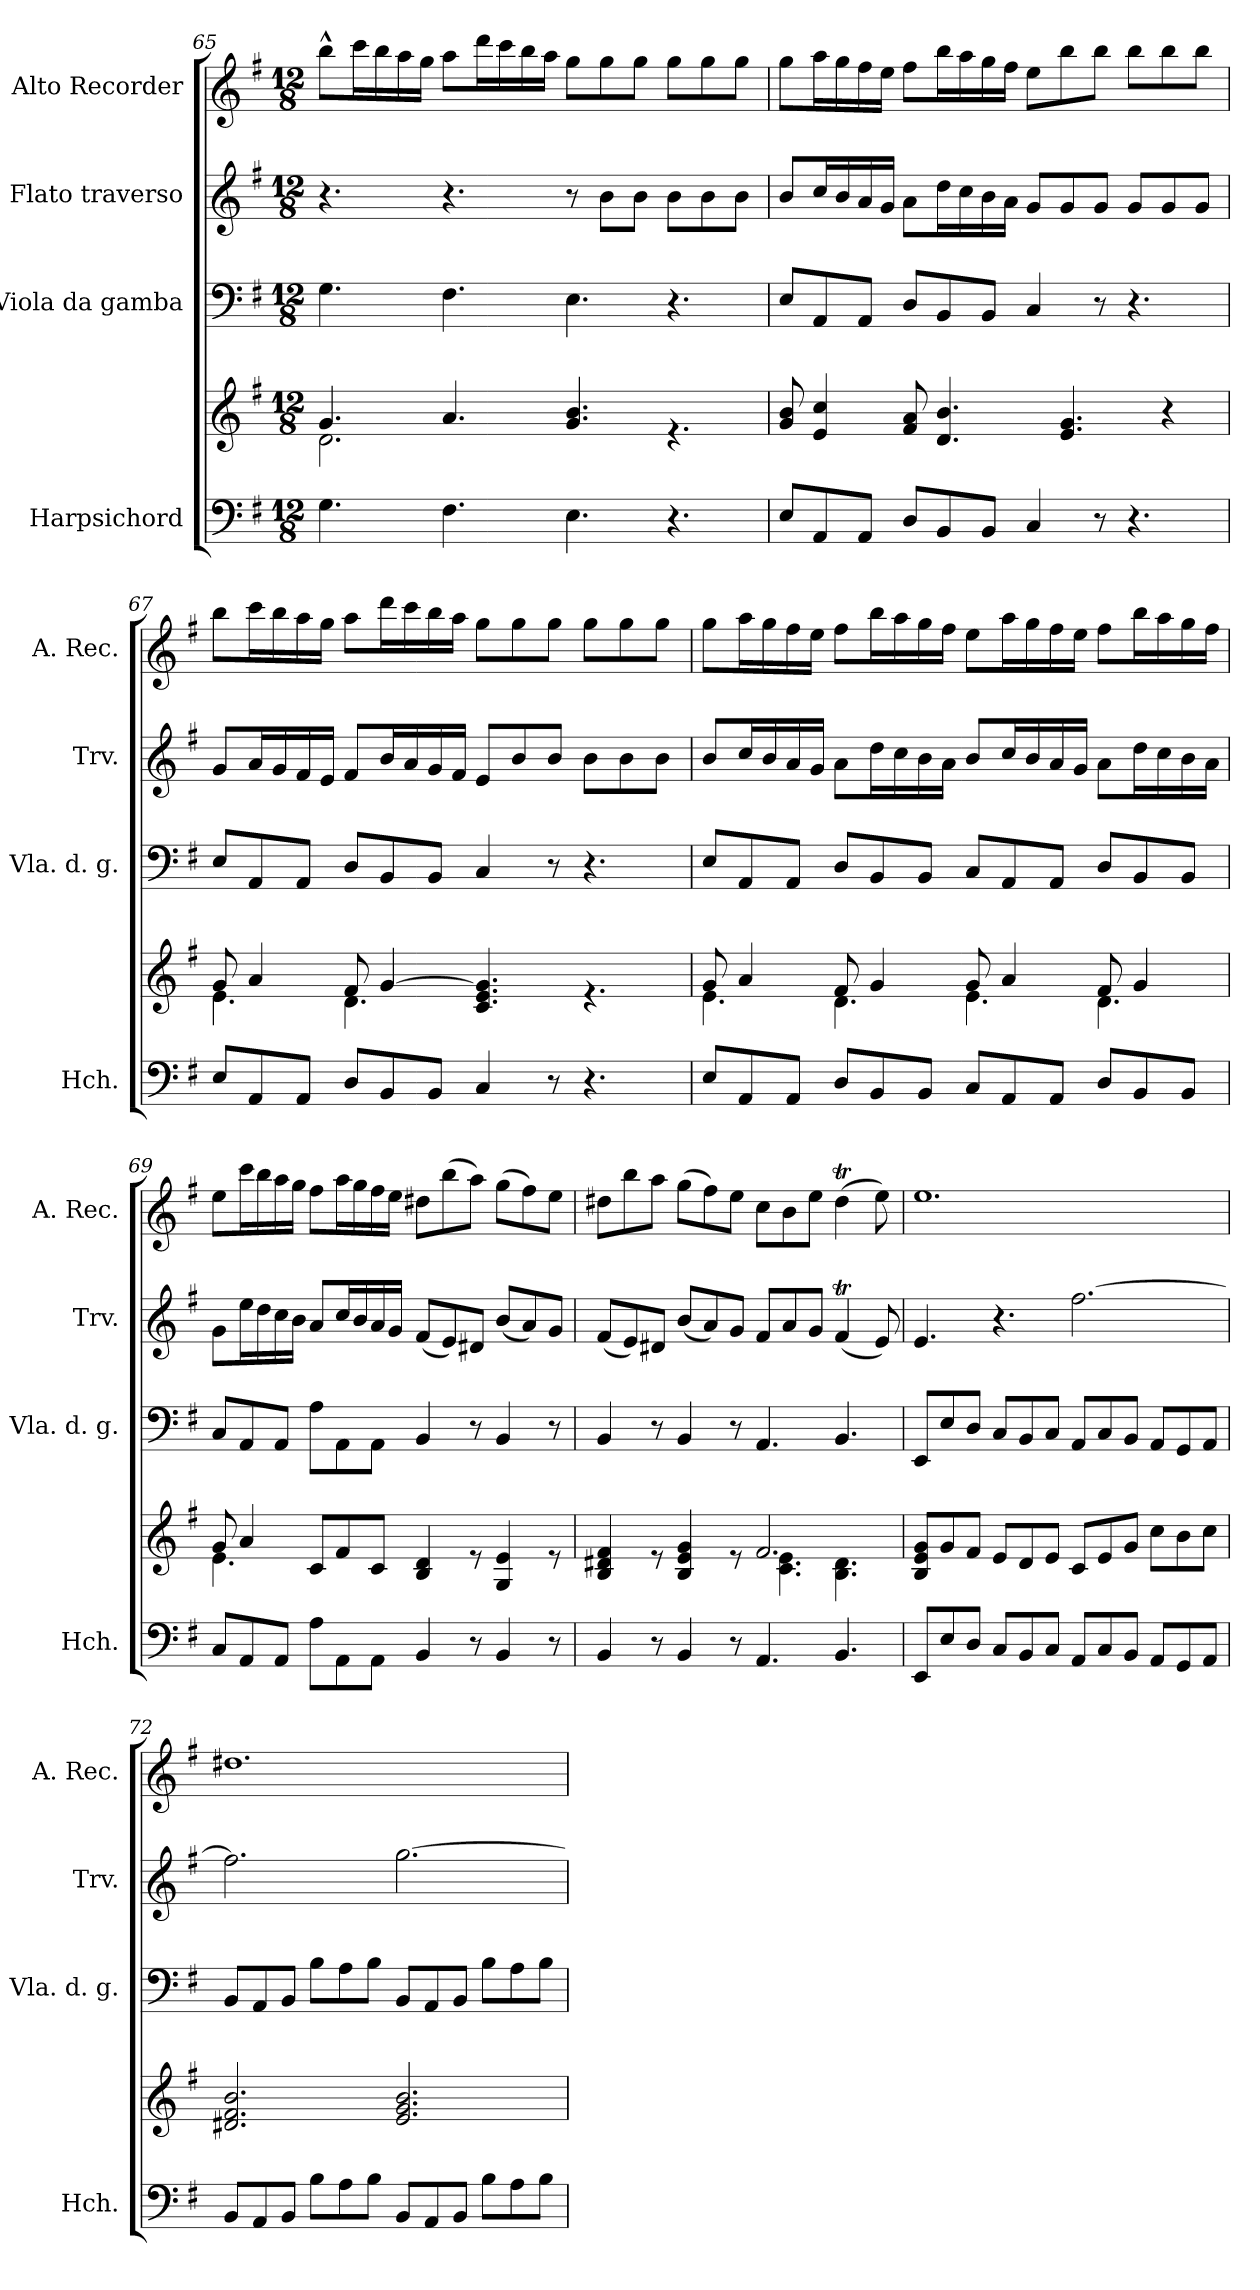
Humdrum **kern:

**kern	**kern	**kern	**kern	**kern
*part4	*part4	*part3	*part2	*part1
*staff5	*staff4	*staff3	*staff2	*staff1
*I"Harpsichord	*	*I"Viola da gamba	*I"Flato traverso	*I"Alto Recorder
*I'Hch.	*	*I'Vla. d. g.	*I'Trv.	*I'A. Rec.
*clefF4	*clefG2	*clefF4	*clefG2	*clefG2
*k[f#]	*k[f#]	*k[f#]	*k[f#]	*k[f#]
*M12/8	*M12/8	*M12/8	*M12/8	*M12/8
=65	=65	=65	=65	=65
*	*^	*	*	*
4.G\	4.g/	2.d\	4.G\	4.r	8bb^^\L
.	.	.	.	.	16ccc\L
.	.	.	.	.	16bb\
.	.	.	.	.	16aa\
.	.	.	.	.	16gg\JJ
4.F#\	4.a/	.	4.F#\	4.r	8aa\L
.	.	.	.	.	16ddd\L
.	.	.	.	.	16ccc\
.	.	.	.	.	16bb\
.	.	.	.	.	16aa\JJ
4.E\	4.g/ 4.b/	2.ryy	4.E\	8r	8gg\L
.	.	.	.	8b\L	8gg\
.	.	.	.	8b\J	8gg\J
4.r	4.re	.	4.r	8b\L	8gg\L
.	.	.	.	8b\	8gg\
.	.	.	.	8b\J	8gg\J
*	*v	*v	*	*	*
=66	=66	=66	=66	=66
8E/L	8g/ 8b/	8E/L	8b/L	8gg\L
8AA/	4e/ 4cc/	8AA/	16cc/L	16aa\L
.	.	.	16b/	16gg\
8AA/J	.	8AA/J	16a/	16ff#\
.	.	.	16g/JJ	16ee\JJ
8D/L	8f#/ 8a/	8D/L	8a\L	8ff#\L
8BB/	4.d/ 4.b/	8BB/	16dd\L	16bb\L
.	.	.	16cc\	16aa\
8BB/J	.	8BB/J	16b\	16gg\
.	.	.	16a\JJ	16ff#\JJ
4C/	.	4C/	8g/L	8ee\L
.	4.e/ 4.g/	.	8g/	8bb\
8r	.	8r	8g/J	8bb\J
4.r	.	4.r	8g/L	8bb\L
.	4r	.	8g/	8bb\
.	.	.	8g/J	8bb\J
!!LO:PB:g=z
=67	=67	=67	=67	=67
*	*^	*	*	*
8E/L	8g/	4.e\	8E/L	8g/L	8bb\L
8AA/	4a/	.	8AA/	16a/L	16ccc\L
.	.	.	.	16g/	16bb\
8AA/J	.	.	8AA/J	16f#/	16aa\
.	.	.	.	16e/JJ	16gg\JJ
8D/L	8f#/	4.d\	8D/L	8f#/L	8aa\L
8BB/	[4g/	.	8BB/	16b/L	16ddd\L
.	.	.	.	16a/	16ccc\
8BB/J	.	.	8BB/J	16g/	16bb\
.	.	.	.	16f#/JJ	16aa\JJ
4C/	4.c/ 4.e/ 4.g/]	2.ryy	4C/	8e/L	8gg\L
.	.	.	.	8b/	8gg\
8r	.	.	8r	8b/J	8gg\J
4.r	4.re	.	4.r	8b\L	8gg\L
.	.	.	.	8b\	8gg\
.	.	.	.	8b\J	8gg\J
=68	=68	=68	=68	=68	=68
8E/L	8g/	4.e\	8E/L	8b/L	8gg\L
8AA/	4a/	.	8AA/	16cc/L	16aa\L
.	.	.	.	16b/	16gg\
8AA/J	.	.	8AA/J	16a/	16ff#\
.	.	.	.	16g/JJ	16ee\JJ
8D/L	8f#/	4.d\	8D/L	8a\L	8ff#\L
8BB/	4g/	.	8BB/	16dd\L	16bb\L
.	.	.	.	16cc\	16aa\
8BB/J	.	.	8BB/J	16b\	16gg\
.	.	.	.	16a\JJ	16ff#\JJ
8C/L	8g/	4.e\	8C/L	8b/L	8ee\L
8AA/	4a/	.	8AA/	16cc/L	16aa\L
.	.	.	.	16b/	16gg\
8AA/J	.	.	8AA/J	16a/	16ff#\
.	.	.	.	16g/JJ	16ee\JJ
8D/L	8f#/	4.d\	8D/L	8a\L	8ff#\L
8BB/	4g/	.	8BB/	16dd\L	16bb\L
.	.	.	.	16cc\	16aa\
8BB/J	.	.	8BB/J	16b\	16gg\
.	.	.	.	16a\JJ	16ff#\JJ
=69	=69	=69	=69	=69	=69
8C/L	8g/	4.e\	8C/L	8g\L	8ee\L
8AA/	4a/	.	8AA/	16ee\L	16ccc\L
.	.	.	.	16dd\	16bb\
8AA/J	.	.	8AA/J	16cc\	16aa\
.	.	.	.	16b\JJ	16gg\JJ
8A\L	8c/L	1ryy	8A\L	8a/L	8ff#\L
8AA\	8f#/	.	8AA\	16cc/L	16aa\L
.	.	.	.	16b/	16gg\
8AA\J	8c/J	.	8AA\J	16a/	16ff#\
.	.	.	.	16g/JJ	16ee\JJ
4BB/	4B/ 4d/	.	4BB/	(8f#/L	8dd#X\L
.	.	.	.	8e/)	(8bb\
8r	8re	.	8r	8d#X/J	8aa\J)
4BB/	4G/ 4e/	.	4BB/	(8b/L	(8gg\L
.	.	.	.	8a/)	8ff#\)
8r	8re	8ryy	8r	8g/J	8ee\J
!!LO:LB:g=z
=70	=70	=70	=70	=70	=70
4BB/	4B/ 4d#X/ 4f#/	2.ryy	4BB/	(8f#/L	8dd#X\L
.	.	.	.	8e/)	8bb\
8r	8re	.	8r	8d#X/J	8aa\J
4BB/	4B/ 4e/ 4g/	.	4BB/	(8b/L	(8gg\L
.	.	.	.	8a/)	8ff#\)
8r	8re	.	8r	8g/J	8ee\J
4.AA/	2.f#/	4.c\ 4.e\	4.AA/	8f#/L	8cc\L
.	.	.	.	8a/	8b\
.	.	.	.	8g/J	8ee\J
4.BB/	.	4.B\ 4.d#\	4.BB/	(4f#t/	(4dd#t\
.	.	.	.	8e/)	8ee\)
*	*v	*v	*	*	*
=71	=71	=71	=71	=71
8EE/L	8B/ 8e/ 8g/L	8EE/L	4.e/	1.ee
8E/	8g/	8E/	.	.
8D/J	8f#/J	8D/J	.	.
8C/L	8e/L	8C/L	4.r	.
8BB/	8d/	8BB/	.	.
8C/J	8e/J	8C/J	.	.
8AA/L	8c/L	8AA/L	[2.ff#\	.
8C/	8e/	8C/	.	.
8BB/J	8g/J	8BB/J	.	.
8AA/L	8cc\L	8AA/L	.	.
8GG/	8b\	8GG/	.	.
8AA/J	8cc\J	8AA/J	.	.
=72	=72	=72	=72	=72
8BB/L	2.d#X/ 2.f#/ 2.b/	8BB/L	2.ff#\]	1.dd#X
8AA/	.	8AA/	.	.
8BB/J	.	8BB/J	.	.
8B\L	.	8B\L	.	.
8A\	.	8A\	.	.
8B\J	.	8B\J	.	.
8BB/L	2.e/ 2.g/ 2.b/	8BB/L	[2.gg\	.
8AA/	.	8AA/	.	.
8BB/J	.	8BB/J	.	.
8B\L	.	8B\L	.	.
8A\	.	8A\	.	.
8B\J	.	8B\J	.	.
=	=	=	=	=
*-	*-	*-	*-	*-
